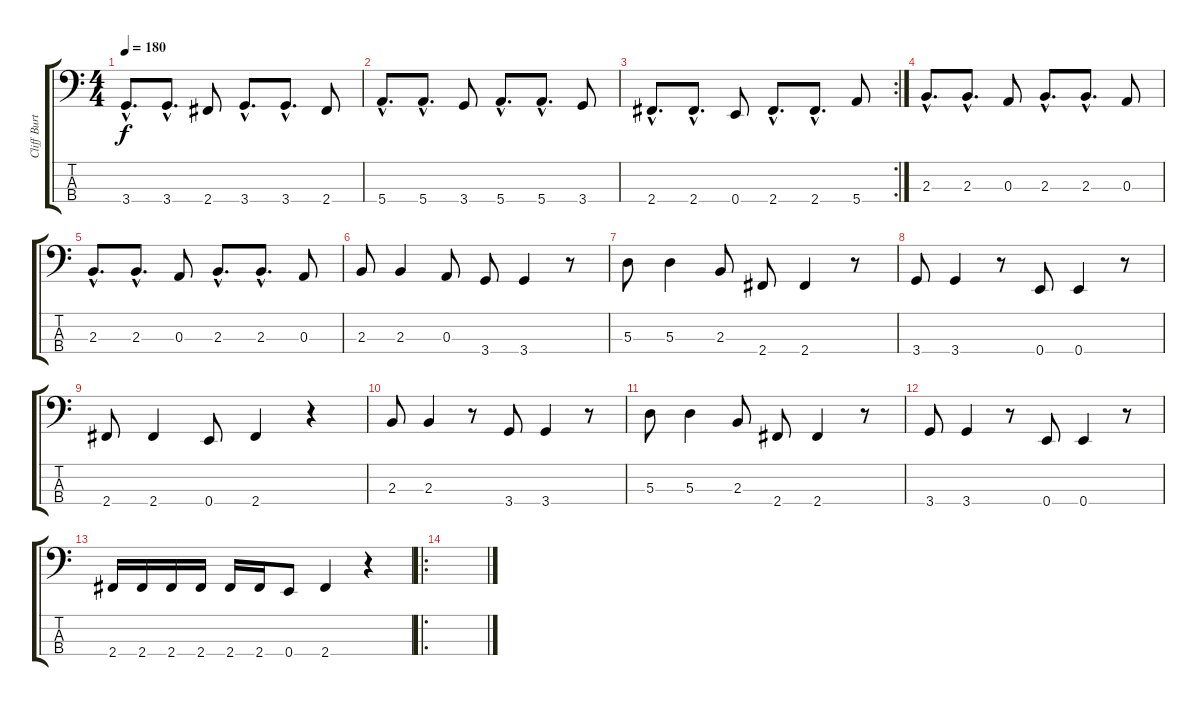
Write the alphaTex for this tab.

\track ("Cliff Burton" "Cliff Burt") {instrument electricbassfinger}
\staff {score tabs}
\tuning (G2 D2 A1 E1) {hide}
\ts (4 4)
\tempo 180
\clef f4
\ks c
3.4{hac}.8{d dy f} 3.4{hac}.8{d} 2.4.8 3.4{hac}.8{d} 3.4{hac}.8{d} 2.4.8 |
5.4{hac}.8{d} 5.4{hac}.8{d} 3.4.8 5.4{hac}.8{d} 5.4{hac}.8{d} 3.4.8 |
\rc 2
2.4{hac}.8{d} 2.4{hac}.8{d} 0.4.8 2.4{hac}.8{d} 2.4{hac}.8{d} 5.4.8 |
2.3{hac}.8{d} 2.3{hac}.8{d} 0.3.8 2.3{hac}.8{d} 2.3{hac}.8{d} 0.3.8 |
2.3{hac}.8{d} 2.3{hac}.8{d} 0.3.8 2.3{hac}.8{d} 2.3{hac}.8{d} 0.3.8 |
2.3.8 2.3.4 0.3.8 3.4.8 3.4.4 r.8 |
5.3.8 5.3.4 2.3.8 2.4.8 2.4.4 r.8 |
3.4.8 3.4.4 r.8 0.4.8 0.4.4 r.8 |
2.4.8 2.4.4 0.4.8 2.4.4 r.4 |
2.3.8 2.3.4 r.8 3.4.8 3.4.4 r.8 |
5.3.8 5.3.4 2.3.8 2.4.8 2.4.4 r.8 |
3.4.8 3.4.4 r.8 0.4.8 0.4.4 r.8 |
2.4.16 2.4.16 2.4.16 2.4.16 2.4.16 2.4.16 0.4.8 2.4.4 r.4 |
\ro
